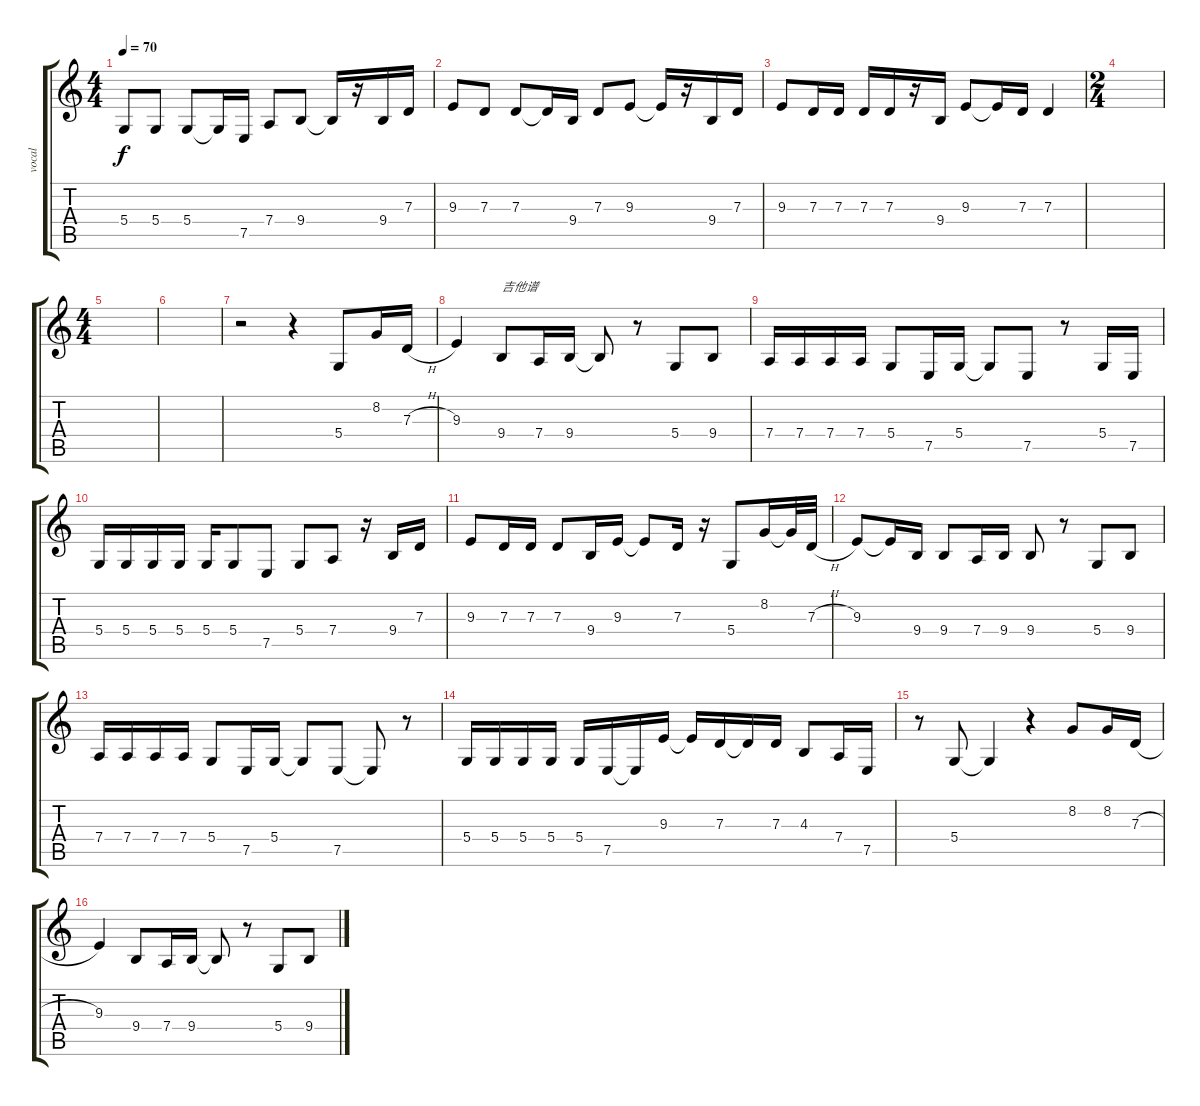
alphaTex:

\track ("vocal" "vocal") {instrument lead6voice}
\staff {score tabs}
\tuning (E4 B3 G3 D3 A2 E2) {hide}
\ts (4 4)
\tempo 70
\clef g2
\ks c
5.4.8{dy f} 5.4.8 5.4.8 5.4{t}.16 7.5.16 7.4.8 9.4.8 9.4{t}.16 r.16 9.4.16 7.3.16 |
9.3.8 7.3.8 7.3.8 7.3{t}.16 9.4.16 7.3.8 9.3.8 9.3{t}.16 r.16 9.4.16 7.3.16 |
9.3.8 7.3.16 7.3.16 7.3.16 7.3.16 r.16 9.4.16 9.3.8 9.3{t}.16 7.3.16 7.3.4 |
\ts (2 4)
|
\ts (4 4)
|
|
r.2 r.4 5.4.8 8.2.16 7.3{h}.16 |
9.3.4 9.4.8{txt "吉他谱"} 7.4.16 9.4.16 9.4{t}.8 r.8 5.4.8 9.4.8 |
7.4.16 7.4.16 7.4.16 7.4.16 5.4.8 7.5.16 5.4.16 5.4{t}.8 7.5.8 r.8 5.4.16 7.5.16 |
5.4.16 5.4.16 5.4.16 5.4.16 5.4.16 5.4.8 7.5.8 5.4.8 7.4.8 r.16 9.4.16 7.3.16 |
9.3.8 7.3.16 7.3.16 7.3.8 9.4.16 9.3.16 9.3{t}.8 7.3.16 r.16 5.4.8 8.2.16 8.2{t}.32 7.3{h}.32 |
9.3.8 9.3{t}.16 9.4.16 9.4.8 7.4.16 9.4.16 9.4.8 r.8 5.4.8 9.4.8 |
7.4.16 7.4.16 7.4.16 7.4.16 5.4.8 7.5.16 5.4.16 5.4{t}.8 7.5.8 7.5{t}.8 r.8 |
5.4.16 5.4.16 5.4.16 5.4.16 5.4.16 7.5.16 7.5{t}.16 9.3.16 9.3{t}.16 7.3.16 7.3{t}.16 7.3.16 4.3.8 7.4.16 7.5.16 |
r.8 5.4.8 5.4{t}.4 r.4 8.2.8 8.2.16 7.3{h}.16 |
9.3.4 9.4.8 7.4.16 9.4.16 9.4{t}.8 r.8 5.4.8 9.4.8
